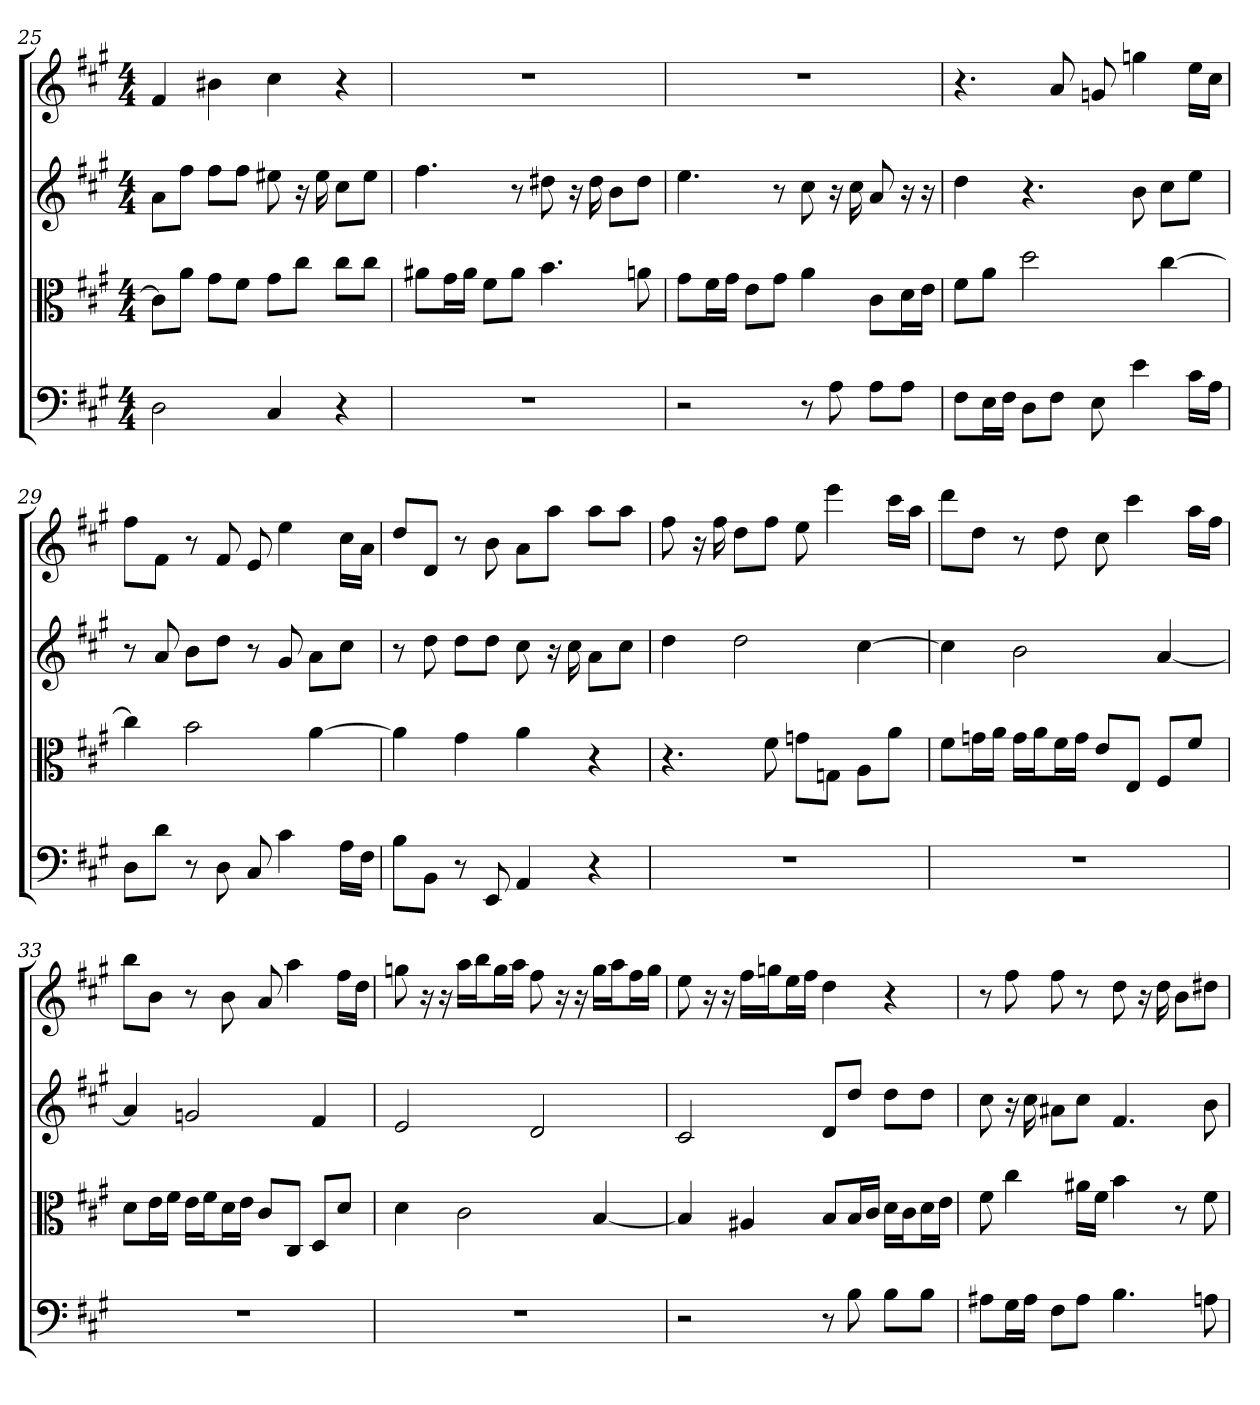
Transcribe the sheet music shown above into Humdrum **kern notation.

**kern	**kern	**kern	**kern
*part4	*part3	*part2	*part1
*staff4	*staff3	*staff2	*staff1
*clefF4	*clefC3	*clefG2	*clefG2
*k[f#c#g#]	*k[f#c#g#]	*k[f#c#g#]	*k[f#c#g#]
*A:	*A:	*A:	*A:
*M4/4	*M4/4	*M4/4	*M4/4
=25	=25	=25	=25
2D	8c#\L]	8a\L	4f#
.	8a\J	8ff#\J	.
.	8g#\L	8ff#\L	4b#X
.	8f#\J	8ff#\J	.
4C#	8g#\L	8ee#X	4cc#
.	8cc#\J	16r	.
.	.	16ee#	.
4r	8cc#\L	8cc#\L	4r
.	8cc#\J	8ee#\J	.
=26	=26	=26	=26
1r	8a#X\L	4.ff#	1r
.	16g#\L	.	.
.	16a#\JJ	.	.
.	8f#\L	.	.
.	8a#\J	8r	.
.	4.b	8dd#X	.
.	.	16r	.
.	.	16dd#	.
.	.	8b\L	.
.	8an	8dd#\J	.
=27	=27	=27	=27
2r	8g#\L	4.ee	1r
.	16f#\L	.	.
.	16g#\JJ	.	.
.	8e\L	.	.
.	8g#\J	8r	.
8r	4a	8cc#	.
8A	.	16r	.
.	.	16cc#	.
8A\L	8c#\L	8a	.
8A\J	16d\L	16r	.
.	16e\JJ	16r	.
=28	=28	=28	=28
8F#\L	8f#\L	4dd	4.r
16E\L	8a\J	.	.
16F#\JJ	.	.	.
8D\L	2dd	4.r	.
8F#\J	.	.	8a
8E	.	.	8gn
4e	.	8b	4ggn
.	[4cc#	8cc#\L	.
16c#\LL	.	8ee\J	16ee\LL
16A\JJ	.	.	16cc#\JJ
=29	=29	=29	=29
8D\L	4cc#]	8r	8ff#\L
8d\J	.	8a	8f#\J
8r	2b	8b\L	8r
8D	.	8dd\J	8f#
8C#	.	8r	8e
4c#	.	8g#	4ee
.	[4a	8a\L	.
16A\LL	.	8cc#\J	16cc#\LL
16F#\JJ	.	.	16a\JJ
=30	=30	=30	=30
8B\L	4a]	8r	8dd/L
8BB\J	.	8dd	8d/J
8r	4g#	8dd\L	8r
8EE	.	8dd\J	8b
4AA	4a	8cc#	8a\L
.	.	16r	8aa\J
.	.	16cc#	.
4r	4r	8a\L	8aa\L
.	.	8cc#\J	8aa\J
=31	=31	=31	=31
1r	4.r	4dd	8ff#
.	.	.	16r
.	.	.	16ff#
.	.	2dd	8dd\L
.	8f#	.	8ff#\J
.	8gn\L	.	8ee
.	8Gn\J	.	4eee
.	8A\L	[4cc#	.
.	8a\J	.	16ccc#\LL
.	.	.	16aa\JJ
=32	=32	=32	=32
1r	8f#\L	4cc#]	8ddd\L
.	16gn\L	.	8dd\J
.	16a\JJ	.	.
.	16g\LL	2b	8r
.	16a\J	.	.
.	16f#\L	.	8dd
.	16g\JJ	.	.
.	8e/L	.	8cc#
.	8E/J	.	4ccc#
.	8F#/L	[4a	.
.	8f#/J	.	16aa\LL
.	.	.	16ff#\JJ
=33	=33	=33	=33
1r	8d\L	4a]	8bb\L
.	16e\L	.	8b\J
.	16f#\JJ	.	.
.	16e\LL	2gn	8r
.	16f#\J	.	.
.	16d\L	.	8b
.	16e\JJ	.	.
.	8c#/L	.	8a
.	8C#/J	.	4aa
.	8D/L	4f#	.
.	8d/J	.	16ff#\LL
.	.	.	16dd\JJ
=34	=34	=34	=34
1r	4d	2e	8ggn
.	.	.	16r
.	.	.	16r
.	2c#	.	16aa\LL
.	.	.	16bb\J
.	.	.	16gg\L
.	.	.	16aa\JJ
.	.	2d	8ff#
.	.	.	16r
.	.	.	16r
.	[4B	.	16gg\LL
.	.	.	16aa\J
.	.	.	16ff#\L
.	.	.	16gg\JJ
=35	=35	=35	=35
2r	4B]	2c#	8ee
.	.	.	16r
.	.	.	16r
.	4A#X	.	16ff#\LL
.	.	.	16ggn\J
.	.	.	16ee\L
.	.	.	16ff#\JJ
8r	8B/L	8d/L	4dd
8B	16B/L	8dd/J	.
.	16c#/JJ	.	.
8B\L	16d\LL	8dd\L	4r
.	16c#\J	.	.
8B\J	16d\L	8dd\J	.
.	16e\JJ	.	.
=36	=36	=36	=36
8A#X\L	8f#	8cc#	8r
16G#\L	4cc#	16r	8ff#
16A#\JJ	.	16cc#	.
8F#\L	.	8a#X\L	8ff#
8A#\J	16a#X\LL	8cc#\J	8r
.	16f#\JJ	.	.
4.B	4b	4.f#	8dd
.	.	.	16r
.	.	.	16dd
.	8r	.	8b\L
8An	8f#	8b	8dd#X\J
=	=	=	=
*-	*-	*-	*-
